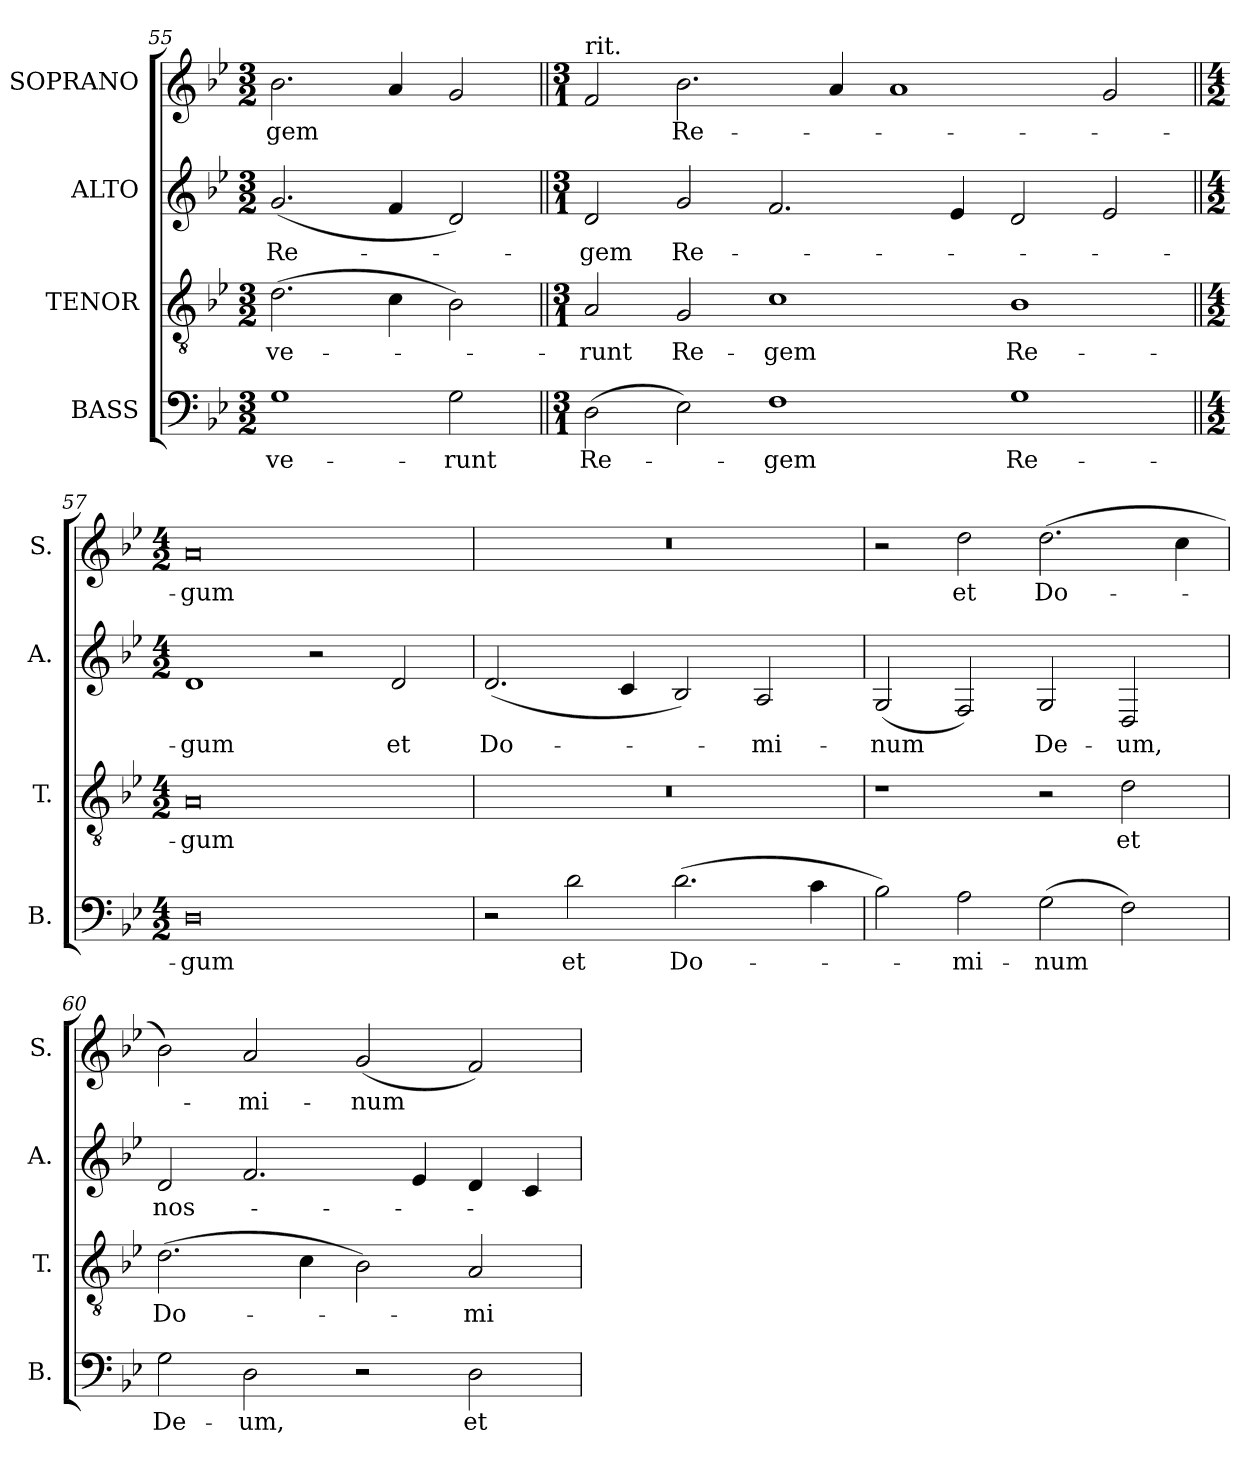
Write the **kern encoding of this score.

**kern	**text	**kern	**text	**kern	**text	**kern	**text
*part4	*part4	*part3	*part3	*part2	*part2	*part1	*part1
*staff4	*staff4	*staff3	*staff3	*staff2	*staff2	*staff1	*staff1
*I"BASS	*	*I"TENOR	*	*I"ALTO	*	*I"SOPRANO	*
*I'B.	*	*I'T.	*	*I'A.	*	*I'S.	*
*clefF4	*	*clefGv2	*	*clefG2	*	*clefG2	*
*	*	*ITrd7c12	*	*	*	*	*
*k[b-e-]	*	*k[b-e-]	*	*k[b-e-]	*	*k[b-e-]	*
*B-:	*	*B-:	*	*B-:	*	*B-:	*
*M3/2	*	*M3/2	*	*M3/2	*	*M3/2	*
=55	=55	=55	=55	=55	=55	=55	=55
!	!LO:LY:b:color=#000000	!	!	!	!	!	!
!	!	!	!LO:LY:b:color=#000000	!	!	!	!
!	!	!	!	!	!LO:LY:b:color=#000000	!	!
!	!	!	!	!	!	!	!LO:LY:b:color=#000000
1Gi	-ve-	(2.Di\	-ve-	(2.gi/	Re-	2.b-i\	-gem
.	.	4Ci\	.	4fi/	.	4ai/	.
!	!LO:LY:b:color=#000000	!	!	!	!	!	!
2Gi\	-runt	2BB-i\)	.	2di/)	.	2gi/	.
=56||	=56||	=56||	=56||	=56||	=56||	=56||	=56||
*M3/1	*	*M3/1	*	*M3/1	*	*M3/1	*
!	!LO:LY:b:color=#000000	!	!	!	!	!	!
!	!	!	!LO:LY:b:color=#000000	!	!	!	!
!	!	!	!	!	!	!LO:TX:t=rit.	!
!	!	!	!	!	!LO:LY:b:color=#000000	!	!
(2Di\	Re-	2AAi/	-runt	2di/	-gem	2fi/	.
!	!	!	!LO:LY:b:color=#000000	!	!	!	!
!	!	!	!	!	!LO:LY:b:color=#000000	!	!
!	!	!	!	!	!	!	!LO:LY:b:color=#000000
2E-i\)	.	2GGi/	Re-	2gi/	Re-	2.b-i\	Re-
!	!LO:LY:b:color=#000000	!	!	!	!	!	!
!	!	!	!LO:LY:b:color=#000000	!	!	!	!
1Fi	-gem	1Ci	-gem	2.fi/	.	.	.
.	.	.	.	.	.	4ai/	.
.	.	.	.	.	.	1ai	.
.	.	.	.	4e-i/	.	.	.
!	!LO:LY:b:color=#000000	!	!	!	!	!	!
!	!	!	!LO:LY:b:color=#000000	!	!	!	!
1Gi	Re-	1BB-i	Re-	2di/	.	.	.
.	.	.	.	2e-i/	.	2gi/	.
=57||	=57||	=57||	=57||	=57||	=57||	=57||	=57||
*M4/2	*	*M4/2	*	*M4/2	*	*M4/2	*
!	!LO:LY:b:color=#000000	!	!	!	!	!	!
!	!	!	!LO:LY:b:color=#000000	!	!	!	!
!	!	!	!	!	!LO:LY:b:color=#000000	!	!
*	*	*	*	*	*	*MM192	*
!	!	!	!	!	!	!	!LO:LY:b:color=#000000
0Di	-gum	0AAi	-gum	1di	-gum	0ai	-gum
.	.	.	.	2r	.	.	.
!	!	!	!	!	!LO:LY:b:color=#000000	!	!
.	.	.	.	2di/	et	.	.
=58	=58	=58	=58	=58	=58	=58	=58
!	!	!LO:N:vis=1	!	!	!	!	!
!	!	!	!	!	!LO:LY:b:color=#000000	!LO:N:vis=1	!
2r	.	0r	.	(2.di/	Do-	0r	.
!	!LO:LY:b:color=#000000	!	!	!	!	!	!
2di\	et	.	.	.	.	.	.
.	.	.	.	4ci/	.	.	.
!	!LO:LY:b:color=#000000	!	!	!	!	!	!
(2.di\	Do-	.	.	2B-i/)	.	.	.
!	!	!	!	!	!LO:LY:b:color=#000000	!	!
.	.	.	.	2Ai/	-mi-	.	.
4ci\	.	.	.	.	.	.	.
=59	=59	=59	=59	=59	=59	=59	=59
!	!	!	!	!	!LO:LY:b:color=#000000	!	!
2B-i\)	.	1r	.	(2Gi/	-num	2r	.
!	!LO:LY:b:color=#000000	!	!	!	!	!	!
!	!	!	!	!	!	!	!LO:LY:b:color=#000000
2Ai\	-mi-	.	.	2Fi/)	.	2ddi\	et
!	!LO:LY:b:color=#000000	!	!	!	!	!	!
!	!	!	!	!	!LO:LY:b:color=#000000	!	!
!	!	!	!	!	!	!	!LO:LY:b:color=#000000
(2Gi\	-num	2r	.	2Gi/	De-	(2.ddi\	Do-
!	!	!	!LO:LY:b:color=#000000	!	!	!	!
!	!	!	!	!	!LO:LY:b:color=#000000	!	!
2Fi\)	.	2Di\	et	2Di/	-um,	.	.
.	.	.	.	.	.	4cci\	.
!!LO:LB:g=z
=60	=60	=60	=60	=60	=60	=60	=60
!	!LO:LY:b:color=#000000	!	!	!	!	!	!
!	!	!	!LO:LY:b:color=#000000	!	!	!	!
!	!	!	!	!	!LO:LY:b:color=#000000	!	!
2Gi\	De-	(2.Di\	Do-	2di/	nos-	2b-i\)	.
!	!LO:LY:b:color=#000000	!	!	!	!	!	!
!	!	!	!	!	!	!	!LO:LY:b:color=#000000
2Di\	-um,	.	.	2.fi/	.	2ai/	-mi-
.	.	4Ci\	.	.	.	.	.
!	!	!	!	!	!	!	!LO:LY:b:color=#000000
2r	.	2BB-i\)	.	.	.	(2gi/	-num
.	.	.	.	4e-i/	.	.	.
!	!LO:LY:b:color=#000000	!	!	!	!	!	!
!	!	!	!LO:LY:b:color=#000000	!	!	!	!
2Di\	et	2AAi/	-mi-	4di/	.	2fi/)	.
.	.	.	.	4ci/	.	.	.
=	=	=	=	=	=	=	=
*-	*-	*-	*-	*-	*-	*-	*-
